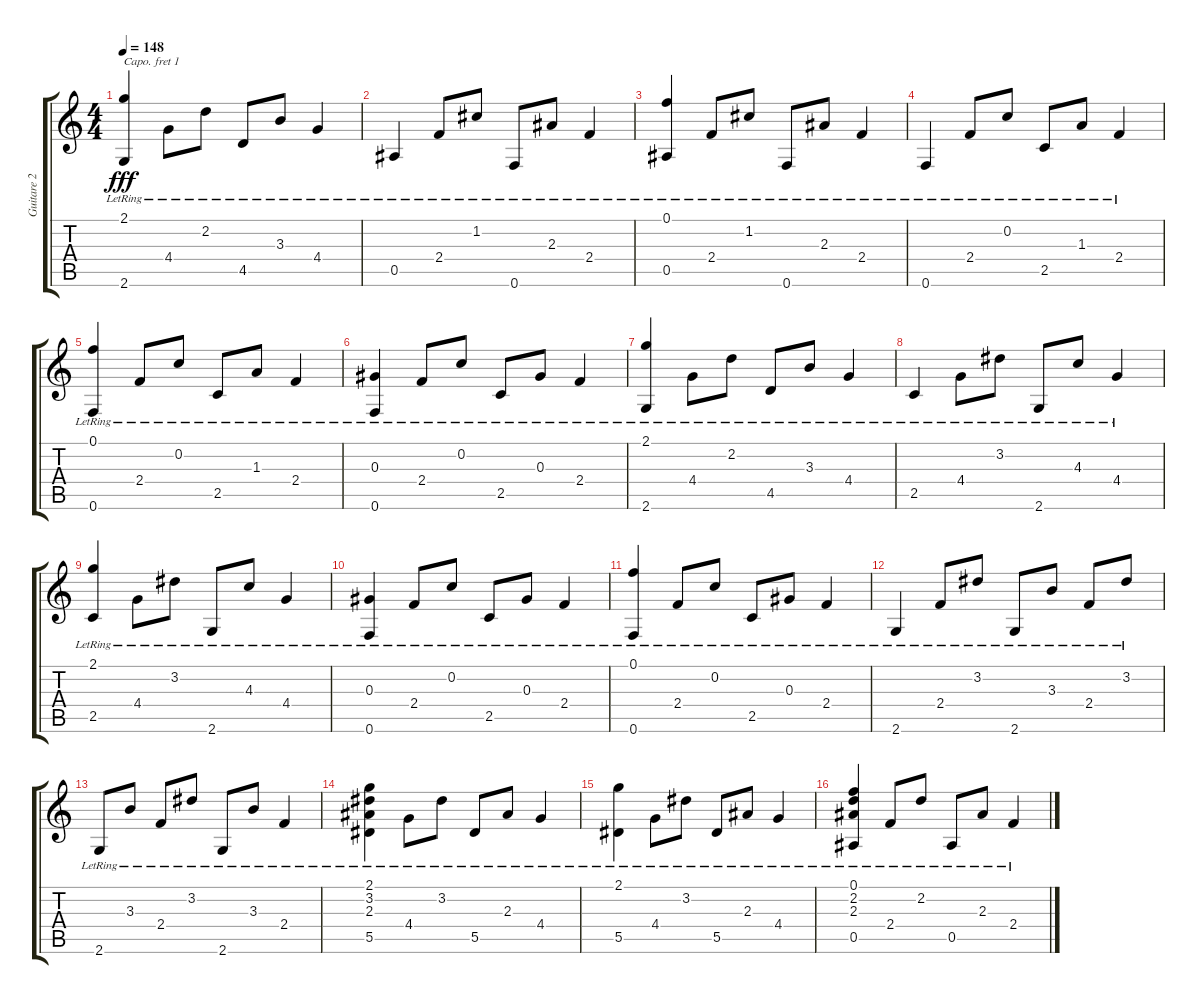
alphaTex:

\track ("Guitare 2 capo 1" "Guitare 2 ") {instrument acousticguitarsteel}
\staff {score tabs}
\capo 1
\tuning (E4 B3 G3 D3 A2 E2) {hide}
\ts (4 4)
\tempo 148
\clef g2
\ks c
(2.1{lr} 2.6{lr}).4{dy fff} 4.4{lr}.8 2.2{lr}.8 4.5{lr}.8 3.3{lr}.8 4.4{lr}.4 |
0.5{lr}.4 2.4{lr}.8 1.2{lr}.8 0.6{lr}.8 2.3{lr}.8 2.4{lr}.4 |
(0.1{lr} 0.5{lr}).4 2.4{lr}.8 1.2{lr}.8 0.6{lr}.8 2.3{lr}.8 2.4{lr}.4 |
0.6{lr}.4 2.4{lr}.8 0.2{lr}.8 2.5{lr}.8 1.3{lr}.8 2.4{lr}.4 |
(0.1{lr} 0.6{lr}).4 2.4{lr}.8 0.2{lr}.8 2.5{lr}.8 1.3{lr}.8 2.4{lr}.4 |
(0.3{lr} 0.6{lr}).4 2.4{lr}.8 0.2{lr}.8 2.5{lr}.8 0.3{lr}.8 2.4{lr}.4 |
(2.1{lr} 2.6{lr}).4 4.4{lr}.8 2.2{lr}.8 4.5{lr}.8 3.3{lr}.8 4.4{lr}.4 |
2.5{lr}.4 4.4{lr}.8 3.2{lr}.8 2.6{lr}.8 4.3{lr}.8 4.4{lr}.4 |
(2.1{lr} 2.5{lr}).4 4.4{lr}.8 3.2{lr}.8 2.6{lr}.8 4.3{lr}.8 4.4{lr}.4 |
(0.3{lr} 0.6{lr}).4 2.4{lr}.8 0.2{lr}.8 2.5{lr}.8 0.3{lr}.8 2.4{lr}.4 |
(0.1{lr} 0.6{lr}).4 2.4{lr}.8 0.2{lr}.8 2.5{lr}.8 0.3{lr}.8 2.4{lr}.4 |
2.6{lr}.4 2.4{lr}.8 3.2{lr}.8 2.6{lr}.8 3.3{lr}.8 2.4{lr}.8 3.2{lr}.8 |
2.6{lr}.8 3.3{lr}.8 2.4{lr}.8 3.2{lr}.8 2.6{lr}.8 3.3{lr}.8 2.4{lr}.4 |
(2.1{lr} 3.2{lr} 2.3{lr} 5.5{lr}).4 4.4{lr}.8 3.2{lr}.8 5.5{lr}.8 2.3{lr}.8 4.4{lr}.4 |
(2.1{lr} 5.5{lr}).4 4.4{lr}.8 3.2{lr}.8 5.5{lr}.8 2.3{lr}.8 4.4{lr}.4 |
(0.1{lr} 2.2{lr} 2.3{lr} 0.5{lr}).4 2.4{lr}.8 2.2{lr}.8 0.5{lr}.8 2.3{lr}.8 2.4{lr}.4
